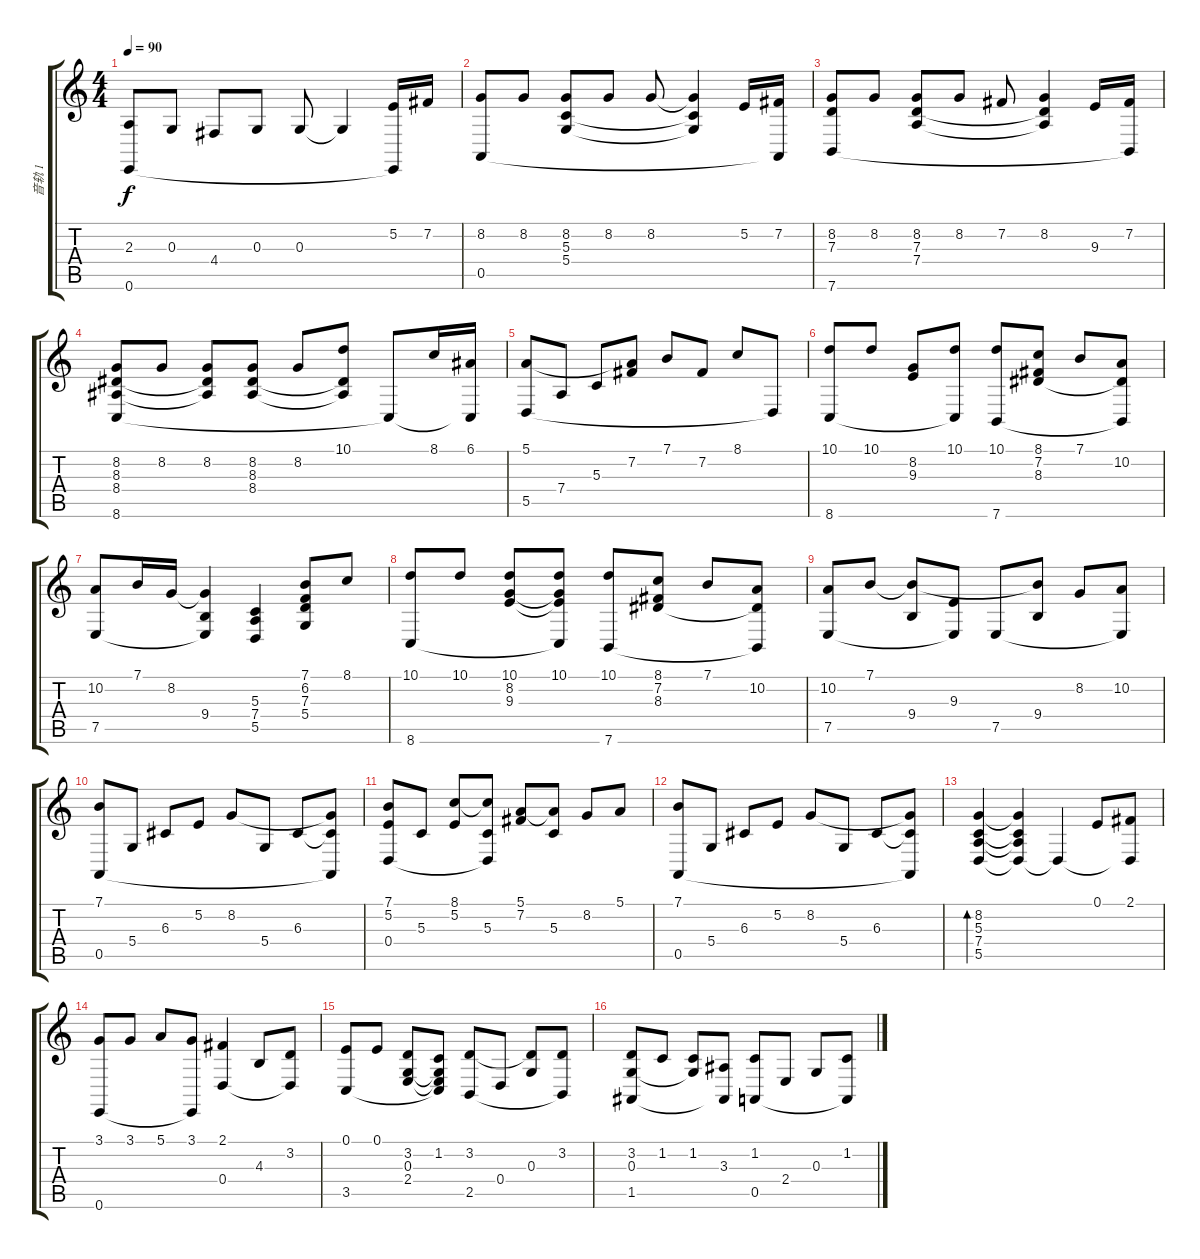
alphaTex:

\track ("音轨 1" "音轨 1") {instrument electricgrandpiano}
\staff {score tabs}
\tuning (E4 B3 G3 D3 A2 E2) {hide}
\ts (4 4)
\tempo 90
\clef g2
\ks c
(2.3 0.6).8{dy f} 0.3.8 4.4.8 0.3.8 0.3.8 0.3{t}.4 (5.2 0.6{t}).16 7.2.16 |
(8.2 0.5).8 8.2.8 (8.2 5.3 5.4).8 8.2.8 8.2.8 (8.2{t} 5.3{t} 5.4{t}).4 5.2.16 (7.2 0.5{t}).16 |
(8.2 7.3 7.6).8 8.2.8 (8.2 7.3 7.4).8 8.2.8 7.2.8 (8.2 7.3{t} 7.4{t}).4 9.3.16 (7.2 7.6{t}).16 |
(8.2 8.3 8.4 8.6).8 8.2.8 (8.2 8.3{t} 8.4{t}).8 (8.2 8.3 8.4).8 8.2.8 (10.1 8.3{t} 8.4{t}).8 8.6{t}.8 8.1.16 (6.1 8.6{t}).16 |
(5.1 5.5).8 7.4.8 5.3.8 (5.1{t} 7.2).8 7.1.8 7.2.8 8.1.8 5.5{t}.8 |
(10.1 8.6).8 10.1.8 (8.2 9.3).8 (10.1 8.6{t}).8 (10.1 7.6).8 (8.1 7.2 8.3).8 7.1.8 (10.2 8.3{t} 7.6{t}).8 |
(10.2 7.5).8 7.1.16 8.2.16 (8.2{t} 9.4 7.5{t}).4 (5.3 7.4 5.5).4 (7.1 6.2 7.3 5.4).8 8.1.8 |
(10.1 8.6).8 10.1.8 (10.1 8.2 9.3).8 (10.1 8.2{t} 9.3{t} 8.6{t}).8 (10.1 7.6).8 (8.1 7.2 8.3).8 7.1.8 (10.2 8.3{t} 7.6{t}).8 |
(10.2 7.5).8 7.1.8 (7.1{t} 9.4).8 (9.3 7.5{t}).8 7.5.8 (7.1{t} 9.4).8 8.2.8 (10.2 7.5{t}).8 |
(7.1 0.5).8 5.4.8 6.3.8 5.2.8 8.2.8 5.4.8 6.3.8 (8.2{t} 6.3{t} 0.5{t}).8 |
(7.1 5.2 0.4).8 5.3.8 (8.1 5.2).8 (8.1{t} 5.3 0.4{t}).8 (5.1 7.2).8 (5.1{t} 5.3).8 8.2.8 5.1.8 |
(7.1 0.5).8 5.4.8 6.3.8 5.2.8 8.2.8 5.4.8 6.3.8 (8.2{t} 6.3{t} 0.5{t}).8 |
(8.2 5.3 7.4 5.5).4{bd 480} (8.2{t} 5.3{t} 7.4{t} 5.5{t}).4 5.5{t}.4 0.1.8 (2.1 5.5{t}).8 |
(3.1 0.6).8 3.1.8 5.1.8 (3.1 0.6{t}).8 (2.1 0.4).4 4.3.8 (3.2 0.4{t}).8 |
(0.1 3.5).8 0.1.8 (3.2 0.3 2.4).8 (1.2 0.3{t} 2.4{t} 3.5{t}).8 (3.2 2.5).8 0.4.8 (3.2{t} 0.3).8 (3.2 2.5{t}).8 |
(3.2 0.3 1.5).8 1.2.8 (1.2 0.3{t}).8 (3.3 1.5{t}).8 (1.2 0.5).8 2.4.8 0.3.8 (1.2 0.5{t}).8
